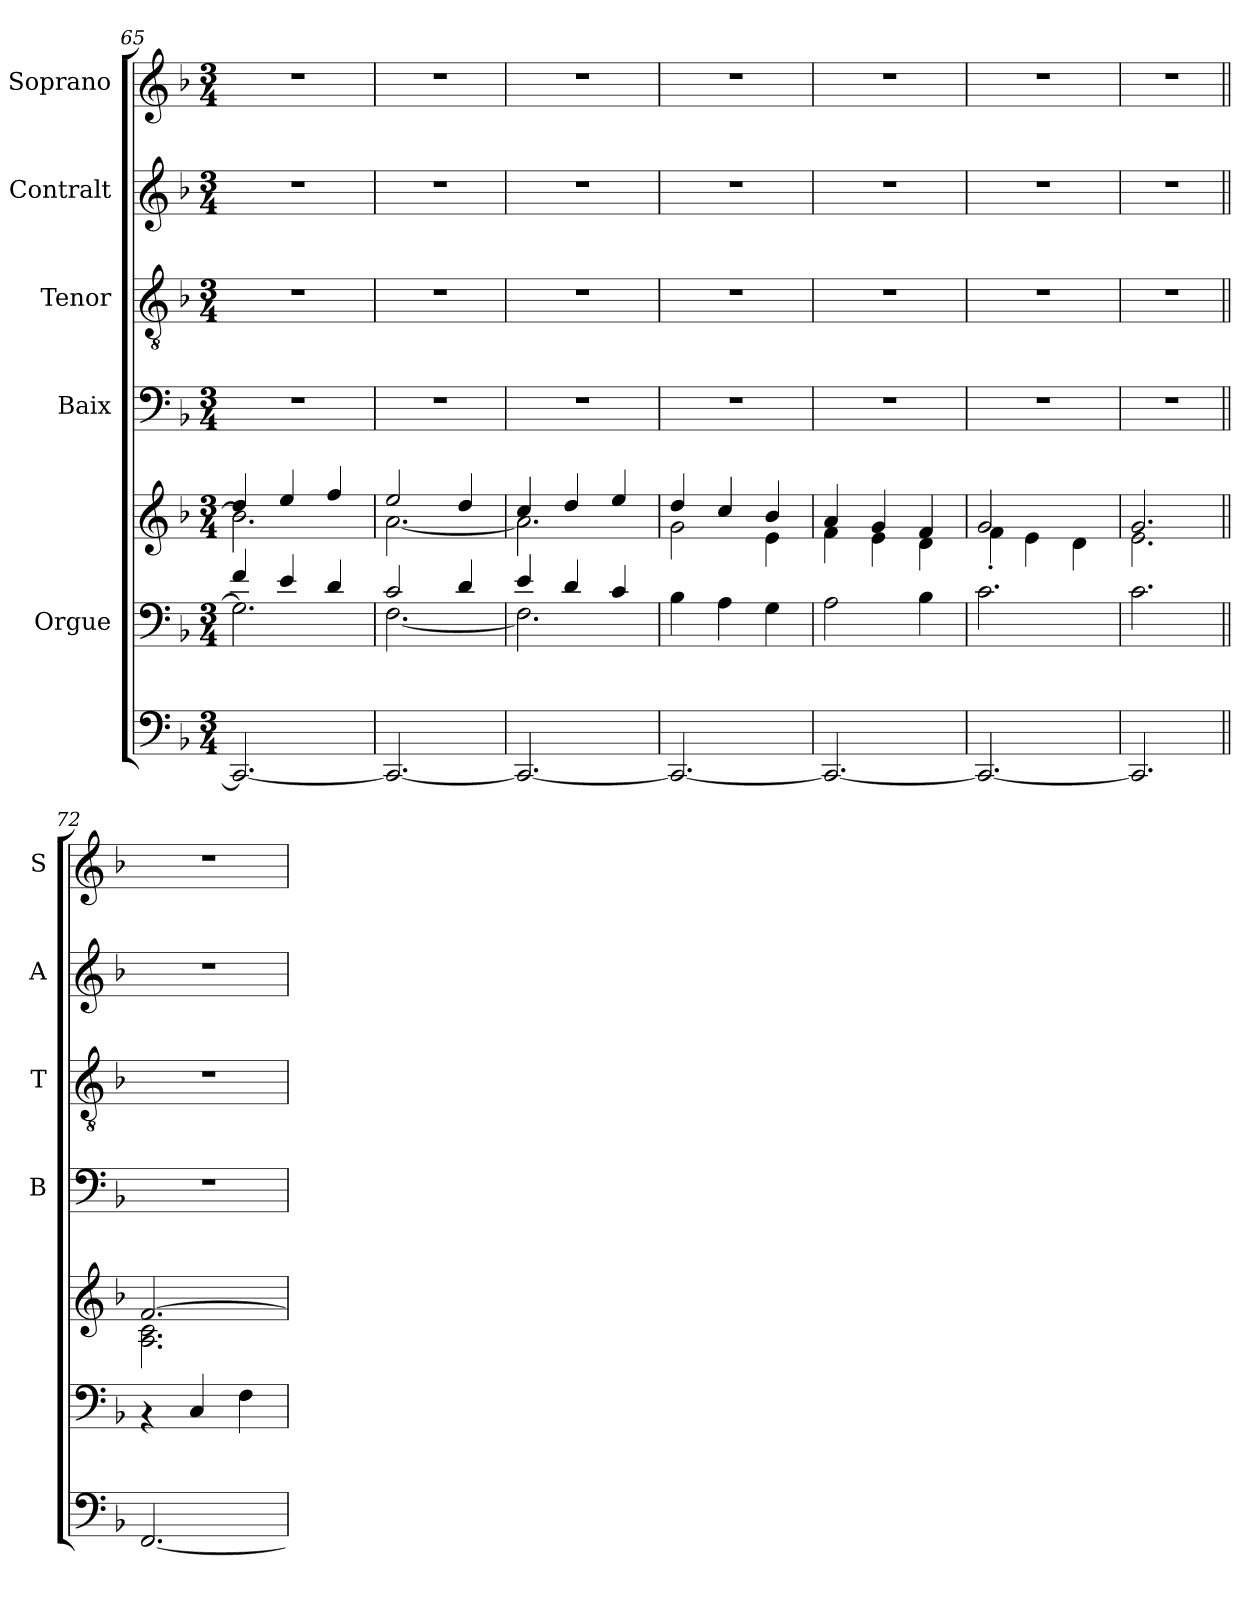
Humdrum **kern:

**kern	**kern	**kern	**kern	**kern	**kern	**kern
*part6	*part5	*part5	*part4	*part3	*part2	*part1
*staff7	*staff6	*staff5	*staff4	*staff3	*staff2	*staff1
*	*I"Orgue	*	*I"Baix	*I"Tenor	*I"Contralt	*I"Soprano
*	*	*	*I'B	*I'T	*I'A	*I'S
*clefF4	*clefF4	*clefG2	*clefF4	*clefGv2	*clefG2	*clefG2
*k[b-]	*k[b-]	*k[b-]	*k[b-]	*k[b-]	*k[b-]	*k[b-]
*F:	*F:	*F:	*F:	*F:	*F:	*F:
*M3/4	*M3/4	*M3/4	*M3/4	*M3/4	*M3/4	*M3/4
=65	=65	=65	=65	=65	=65	=65
*	*^	*^	*	*	*	*
2.CC/_	4f/	2.G\]	4dd/	2.b-\]	2.r	2.r	2.r	2.r
.	4e/	.	4ee/	.	.	.	.	.
.	4d/	.	4ff/	.	.	.	.	.
=66	=66	=66	=66	=66	=66	=66	=66	=66
2.CC/_	2c/	[<2.F\	2ee/	[<2.a\	2.r	2.r	2.r	2.r
.	4d/	.	4dd/	.	.	.	.	.
=67	=67	=67	=67	=67	=67	=67	=67	=67
2.CC/_	4e/	2.F\]	4cc/	2.a\]	2.r	2.r	2.r	2.r
.	4d/	.	4dd/	.	.	.	.	.
.	4c/	.	4ee/	.	.	.	.	.
*	*v	*v	*	*	*	*	*	*
=68	=68	=68	=68	=68	=68	=68	=68
2.CC/_	4B-\	4dd/	2g\	2.r	2.r	2.r	2.r
.	4A\	4cc/	.	.	.	.	.
.	4G\	4b-/	4e\	.	.	.	.
=69	=69	=69	=69	=69	=69	=69	=69
2.CC/_	2A\	4a/	4f\	2.r	2.r	2.r	2.r
.	.	4g/	4e\	.	.	.	.
.	4B-\	4f/	4d\	.	.	.	.
=70	=70	=70	=70	=70	=70	=70	=70
2.CC/_	2.c\	2g/	4f'<\	2.r	2.r	2.r	2.r
.	.	.	4e\	.	.	.	.
.	.	4ryy	4d\	.	.	.	.
!!LO:PB:g=z
=71	=71	=71	=71	=71	=71	=71	=71
2.CC/]	2.c\	2.g/	2.e\	2.r	2.r	2.r	2.r
=72||	=72||	=72||	=72||	=72||	=72||	=72||	=72||
[<2.FF/	4rAA	[>2.f/	2.A\ 2.c\	2.r	2.r	2.r	2.r
.	4C/	.	.	.	.	.	.
.	4F\	.	.	.	.	.	.
*	*	*v	*v	*	*	*	*
=	=	=	=	=	=	=
*-	*-	*-	*-	*-	*-	*-
